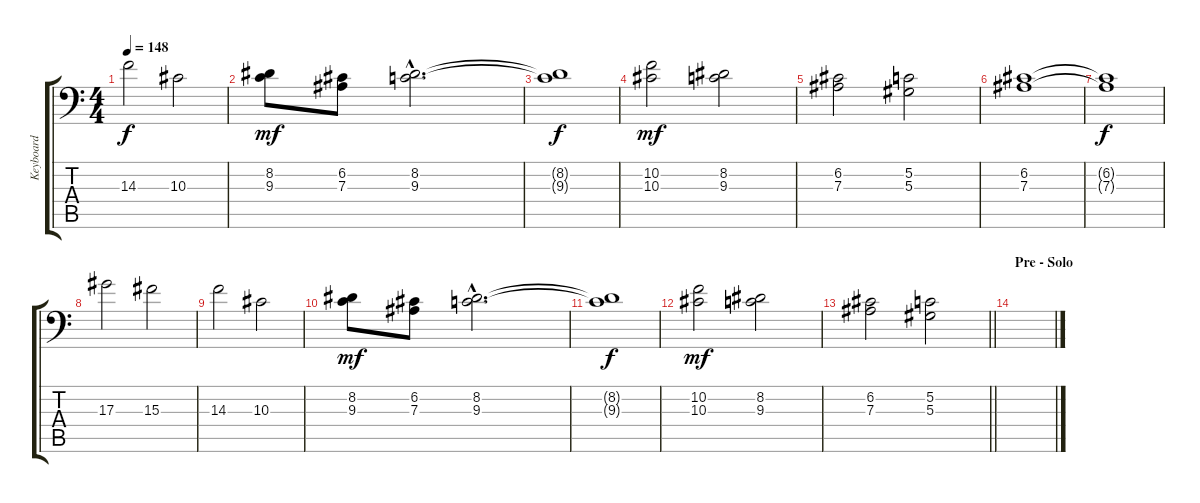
\track ("Keyboard" "Keyboard") {instrument lead1square}
\staff {score tabs}
\tuning (C4 G3 Eb3 Bb2 F2 Bb1) {hide}
\ts (4 4)
\tempo 148
\clef f4
\ks c
14.3.2{dy f volume 13 balance 8 instrument lead1square} 10.3.2 |
(8.2 9.3).8{dy mf volume 13 balance 8 instrument lead1square} (6.2 7.3).8 (8.2{hac} 9.3{hac}).2{d} |
(8.2{t} 9.3{t}).1{dy f} |
(10.2 10.3).2{dy mf volume 13 balance 8 instrument lead1square} (8.2 9.3).2 |
(6.2 7.3).2{volume 13 balance 8 instrument lead1square} (5.2 5.3).2 |
(6.2 7.3).1{volume 13 balance 8 instrument lead1square} |
(6.2{t} 7.3{t}).1{dy f} |
17.3.2 15.3.2 |
14.3.2{balance 8 instrument lead1square} 10.3.2 |
(8.2 9.3).8{dy mf balance 8 instrument lead1square} (6.2 7.3).8 (8.2{hac} 9.3{hac}).2{d} |
(8.2{t} 9.3{t}).1{dy f} |
(10.2 10.3).2{dy mf volume 13 balance 8 instrument lead1square} (8.2 9.3).2 |
\barLineRight lightlight
(6.2 7.3).2{volume 13 balance 8 instrument lead1square} (5.2 5.3).2 |
\section ("" "Pre - Solo")
